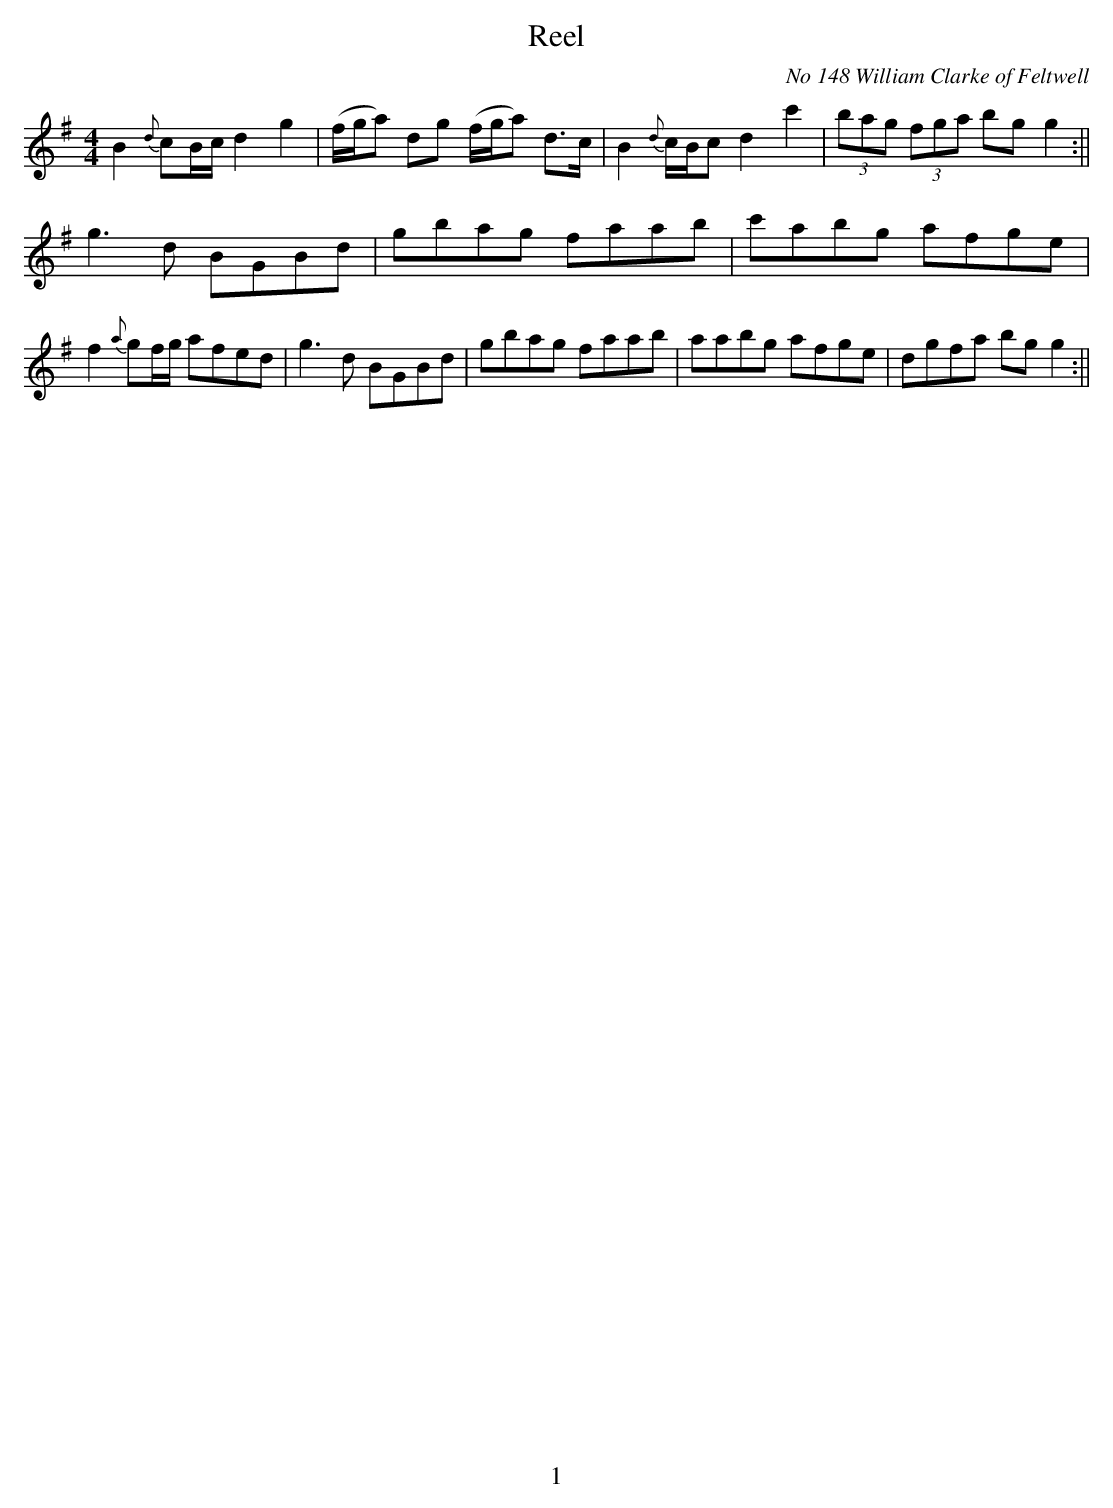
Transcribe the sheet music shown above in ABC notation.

X:1
T:Reel
O:No 148 William Clarke of Feltwell
M:4/4
L:1/8
K:G
B2{d}}cB/c/ d2g2|(f/g/a) dg (f/g/a) d>c|B2 {d}c/B/c d2c'2}|(3bag (3fga bgg2:||
g3d BGBd|gbag faab|c'abg afge| f2{a}gf/g/} afed|g3d BGBd| gbag faab|aabg afge| dgfa bg g2:||
